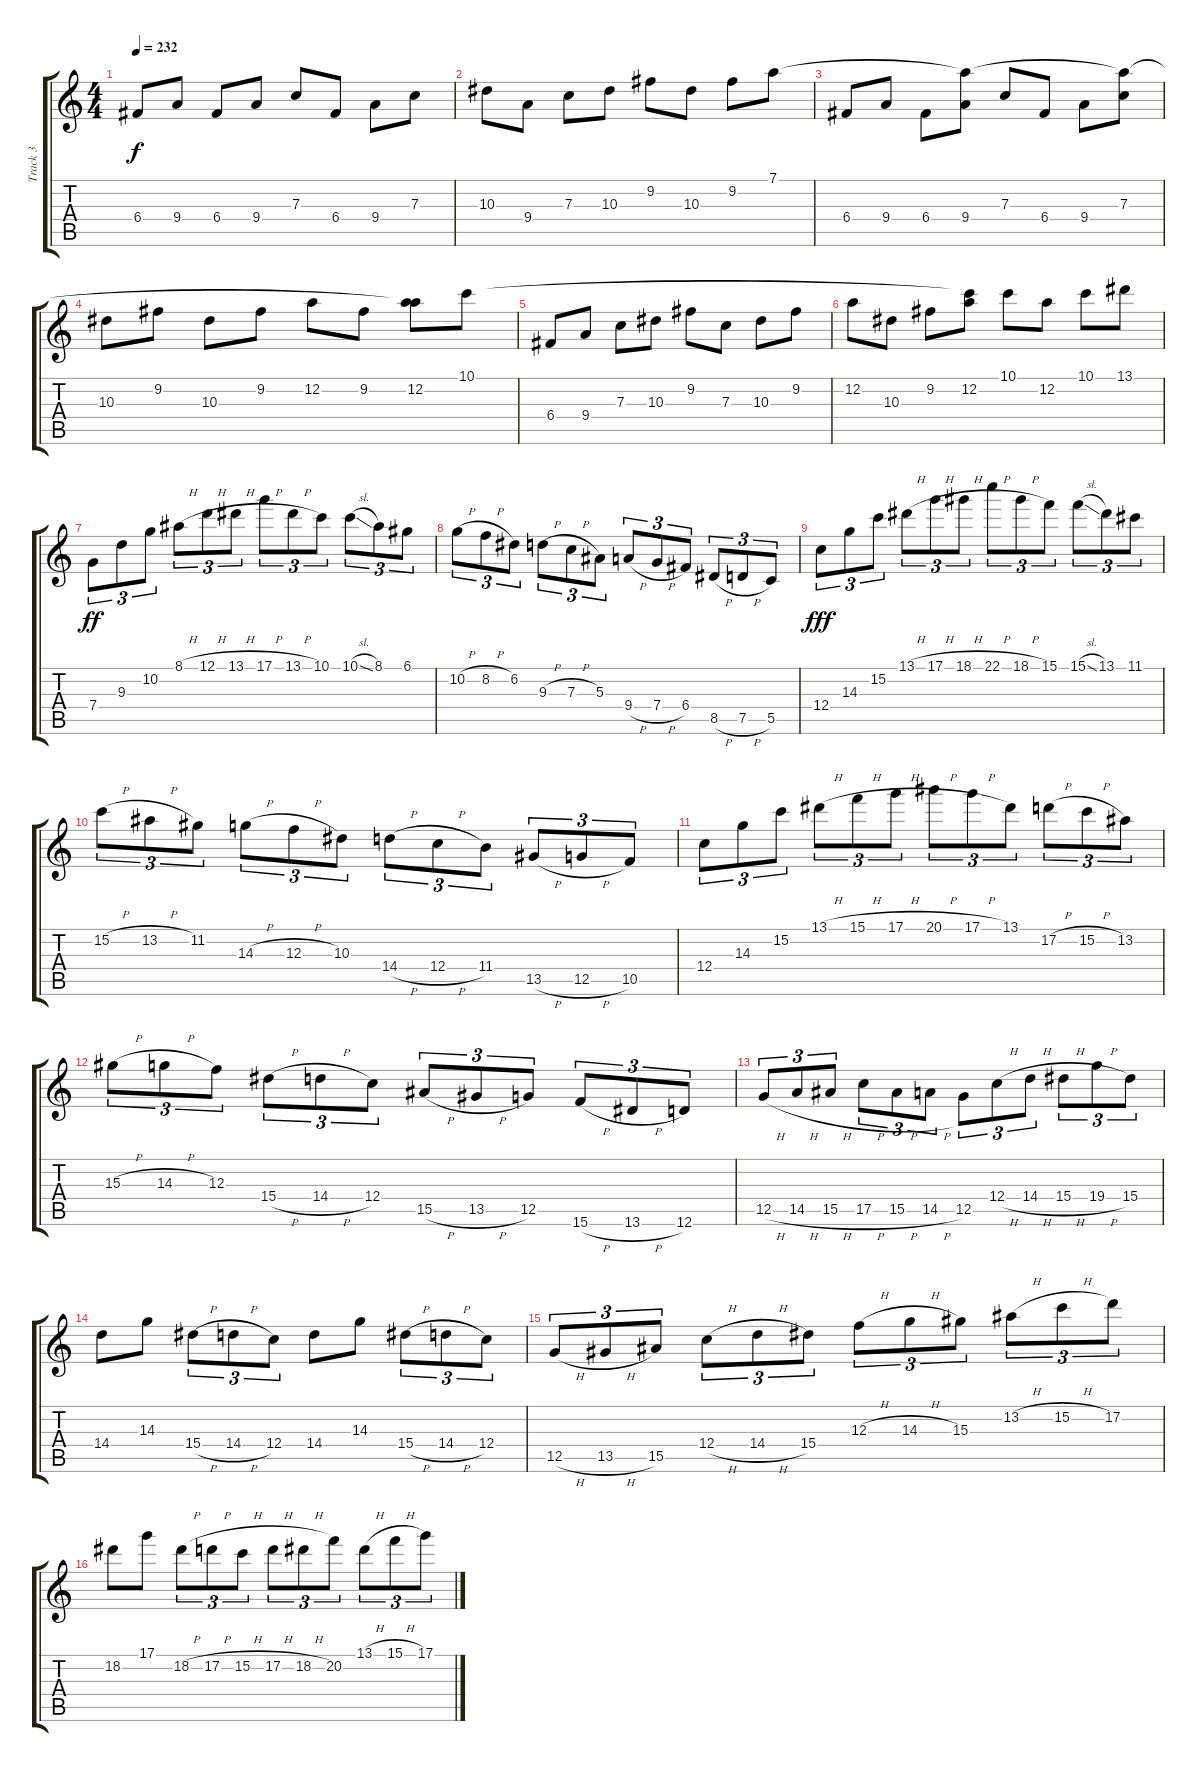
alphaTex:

\track ("Track 3" "Track 3") {instrument acousticguitarsteel}
\staff {score tabs}
\tuning (D4 A3 F3 C3 G2 D2) {hide}
\ts (4 4)
\tempo 232
\clef g2
\ks c
6.4.8{dy f instrument distortionguitar} 9.4.8 6.4.8 9.4.8 7.3.8 6.4.8 9.4.8 7.3.8 |
10.3.8 9.4.8 7.3.8 10.3.8 9.2.8 10.3.8 9.2.8 7.1.8 |
6.4.8 9.4.8 6.4.8 (7.1{t} 9.4).8 7.3.8 6.4.8 9.4.8 (7.1{t} 7.3).8 |
10.3.8 9.2.8 10.3.8 9.2.8 12.2.8 9.2.8 (7.1{t} 12.2).8 10.1.8 |
6.4.8 9.4.8 7.3.8 10.3.8 9.2.8 7.3.8 10.3.8 9.2.8 |
12.2.8 10.3.8 9.2.8 (10.1{t} 12.2).8 10.1.8 12.2.8 10.1.8 13.1.8 |
7.4.8{tu (3 2) dy ff balance 8} 9.3.8{tu (3 2)} 10.2.8{tu (3 2)} 8.1{h}.8{tu (3 2)} 12.1{h}.8{tu (3 2)} 13.1{h}.8{tu (3 2)} 17.1{h}.8{tu (3 2)} 13.1{h}.8{tu (3 2)} 10.1.8{tu (3 2)} 10.1{sl}.8{tu (3 2)} 8.1.8{tu (3 2)} 6.1.8{tu (3 2)} |
10.2{h}.8{tu (3 2)} 8.2{h}.8{tu (3 2)} 6.2.8{tu (3 2)} 9.3{h}.8{tu (3 2)} 7.3{h}.8{tu (3 2)} 5.3.8{tu (3 2)} 9.4{h}.8{tu (3 2)} 7.4{h}.8{tu (3 2)} 6.4.8{tu (3 2)} 8.5{h}.8{tu (3 2)} 7.5{h}.8{tu (3 2)} 5.5.8{tu (3 2)} |
12.4.8{tu (3 2) dy fff} 14.3.8{tu (3 2)} 15.2.8{tu (3 2)} 13.1{h}.8{tu (3 2)} 17.1{h}.8{tu (3 2)} 18.1{h}.8{tu (3 2)} 22.1{h}.8{tu (3 2)} 18.1{h}.8{tu (3 2)} 15.1.8{tu (3 2)} 15.1{sl}.8{tu (3 2)} 13.1.8{tu (3 2)} 11.1.8{tu (3 2)} |
15.2{h}.8{tu (3 2)} 13.2{h}.8{tu (3 2)} 11.2.8{tu (3 2)} 14.3{h}.8{tu (3 2)} 12.3{h}.8{tu (3 2)} 10.3.8{tu (3 2)} 14.4{h}.8{tu (3 2)} 12.4{h}.8{tu (3 2)} 11.4.8{tu (3 2)} 13.5{h}.8{tu (3 2)} 12.5{h}.8{tu (3 2)} 10.5.8{tu (3 2)} |
12.4.8{tu (3 2)} 14.3.8{tu (3 2)} 15.2.8{tu (3 2)} 13.1{h}.8{tu (3 2)} 15.1{h}.8{tu (3 2)} 17.1{h}.8{tu (3 2)} 20.1{h}.8{tu (3 2)} 17.1{h}.8{tu (3 2)} 13.1.8{tu (3 2)} 17.2{h}.8{tu (3 2)} 15.2{h}.8{tu (3 2)} 13.2.8{tu (3 2)} |
15.3{h}.8{tu (3 2)} 14.3{h}.8{tu (3 2)} 12.3.8{tu (3 2)} 15.4{h}.8{tu (3 2)} 14.4{h}.8{tu (3 2)} 12.4.8{tu (3 2)} 15.5{h}.8{tu (3 2)} 13.5{h}.8{tu (3 2)} 12.5.8{tu (3 2)} 15.6{h}.8{tu (3 2)} 13.6{h}.8{tu (3 2)} 12.6.8{tu (3 2)} |
12.5{h}.8{tu (3 2)} 14.5{h}.8{tu (3 2)} 15.5{h}.8{tu (3 2)} 17.5{h}.8{tu (3 2)} 15.5{h}.8{tu (3 2)} 14.5{h}.8{tu (3 2)} 12.5.8{tu (3 2)} 12.4{h}.8{tu (3 2)} 14.4{h}.8{tu (3 2)} 15.4{h}.8{tu (3 2)} 19.4{h}.8{tu (3 2)} 15.4.8{tu (3 2)} |
14.4.8 14.3.8 15.4{h}.8{tu (3 2)} 14.4{h}.8{tu (3 2)} 12.4.8{tu (3 2)} 14.4.8 14.3.8 15.4{h}.8{tu (3 2)} 14.4{h}.8{tu (3 2)} 12.4.8{tu (3 2)} |
12.5{h}.8{tu (3 2)} 13.5{h}.8{tu (3 2)} 15.5.8{tu (3 2)} 12.4{h}.8{tu (3 2)} 14.4{h}.8{tu (3 2)} 15.4.8{tu (3 2)} 12.3{h}.8{tu (3 2)} 14.3{h}.8{tu (3 2)} 15.3.8{tu (3 2)} 13.2{h}.8{tu (3 2)} 15.2{h}.8{tu (3 2)} 17.2.8{tu (3 2)} |
18.2.8 17.1.8 18.2{h}.8{tu (3 2)} 17.2{h}.8{tu (3 2)} 15.2{h}.8{tu (3 2)} 17.2{h}.8{tu (3 2)} 18.2{h}.8{tu (3 2)} 20.2.8{tu (3 2)} 13.1{h}.8{tu (3 2)} 15.1{h}.8{tu (3 2)} 17.1.8{tu (3 2)}
